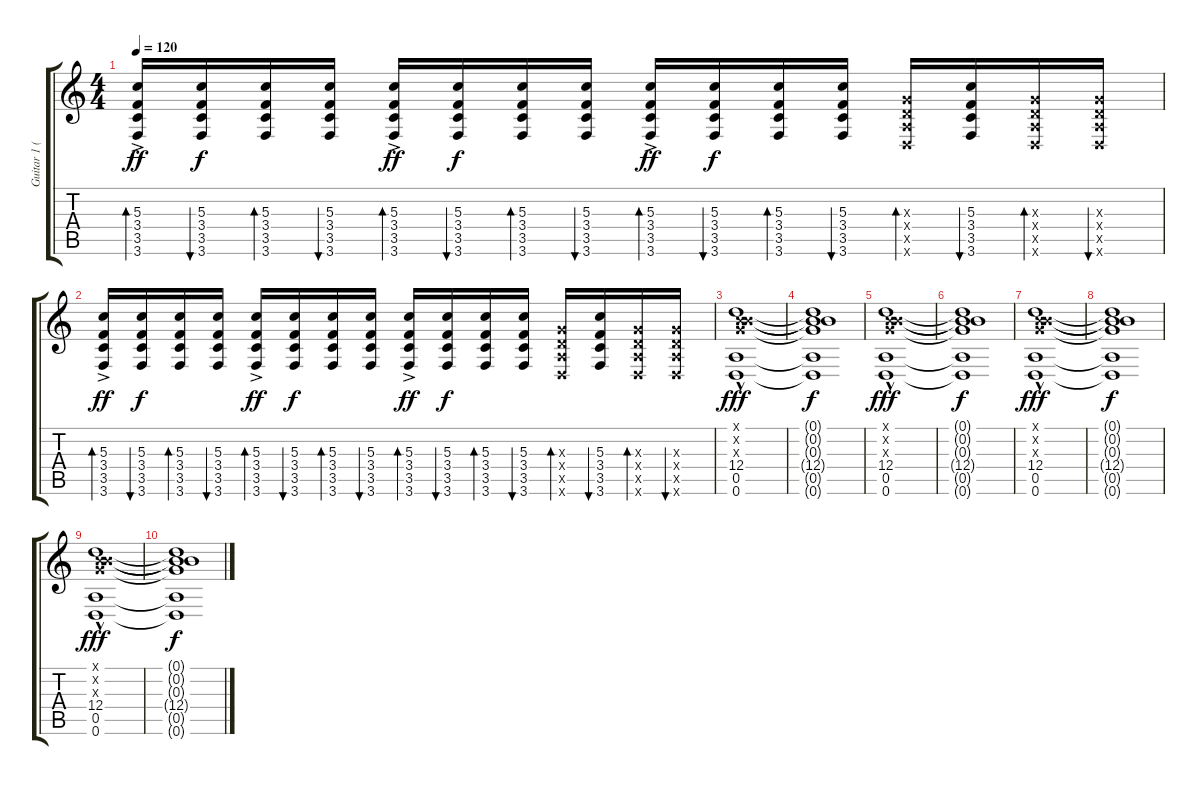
\track ("Guitar 1 (Butler)" "Guitar 1 (") {instrument overdrivenguitar}
\staff {score tabs}
\tuning (B3 B3 G3 D3 A2 D2) {hide}
\ts (4 4)
\tempo 120
\clef g2
\ks c
(5.3 3.4 3.5{ac} 3.6).16{bd 60 dy ff} (5.3 3.4 3.5 3.6).16{bu 60 dy f} (5.3 3.4 3.5 3.6).16{bd 60} (5.3 3.4 3.5 3.6).16{bu 60} (5.3 3.4 3.5{ac} 3.6).16{bd 60 dy ff} (5.3 3.4 3.5 3.6).16{bu 60 dy f} (5.3 3.4 3.5 3.6).16{bd 60} (5.3 3.4 3.5 3.6).16{bu 60} (5.3 3.4{ac} 3.5 3.6).16{bd 60 dy ff} (5.3 3.4 3.5 3.6).16{bu 60 dy f} (5.3 3.4 3.5 3.6).16{bd 60} (5.3 3.4 3.5 3.6).16{bu 60} (0.3{x} 0.4{x} 0.5{x} 0.6{x}).16{bd 60} (5.3 3.4 3.5 3.6).16{bu 60} (0.3{x} 0.4{x} 0.5{x} 0.6{x}).16{bd 60} (0.3{x} 0.4{x} 0.5{x} 0.6{x}).16{bu 60} |
(5.3 3.4 3.5{ac} 3.6).16{bd 60 dy ff} (5.3 3.4 3.5 3.6).16{bu 60 dy f} (5.3 3.4 3.5 3.6).16{bd 60} (5.3 3.4 3.5 3.6).16{bu 60} (5.3 3.4 3.5{ac} 3.6).16{bd 60 dy ff} (5.3 3.4 3.5 3.6).16{bu 60 dy f} (5.3 3.4 3.5 3.6).16{bd 60} (5.3 3.4 3.5 3.6).16{bu 60} (5.3 3.4{ac} 3.5 3.6).16{bd 60 dy ff} (5.3 3.4 3.5 3.6).16{bu 60 dy f} (5.3 3.4 3.5 3.6).16{bd 60} (5.3 3.4 3.5 3.6).16{bu 60} (0.3{x} 0.4{x} 0.5{x} 0.6{x}).16{bd 60} (5.3 3.4 3.5 3.6).16{bu 60} (0.3{x} 0.4{x} 0.5{x} 0.6{x}).16{bd 60} (0.3{x} 0.4{x} 0.5{x} 0.6{x}).16{bu 60} |
(0.1{x} 0.2{hac x} 0.3{x} 12.4 0.5 0.6).1{dy fff} |
(0.1{t} 0.2{t} 0.3{t} 12.4{t} 0.5{t} 0.6{t}).1{dy f} |
(0.1{x} 0.2{hac x} 0.3{x} 12.4 0.5 0.6).1{dy fff} |
(0.1{t} 0.2{t} 0.3{t} 12.4{t} 0.5{t} 0.6{t}).1{dy f} |
(0.1{x} 0.2{hac x} 0.3{x} 12.4 0.5 0.6).1{dy fff} |
(0.1{t} 0.2{t} 0.3{t} 12.4{t} 0.5{t} 0.6{t}).1{dy f} |
(0.1{x} 0.2{hac x} 0.3{x} 12.4 0.5 0.6).1{dy fff} |
(0.1{t} 0.2{t} 0.3{t} 12.4{t} 0.5{t} 0.6{t}).1{dy f}
